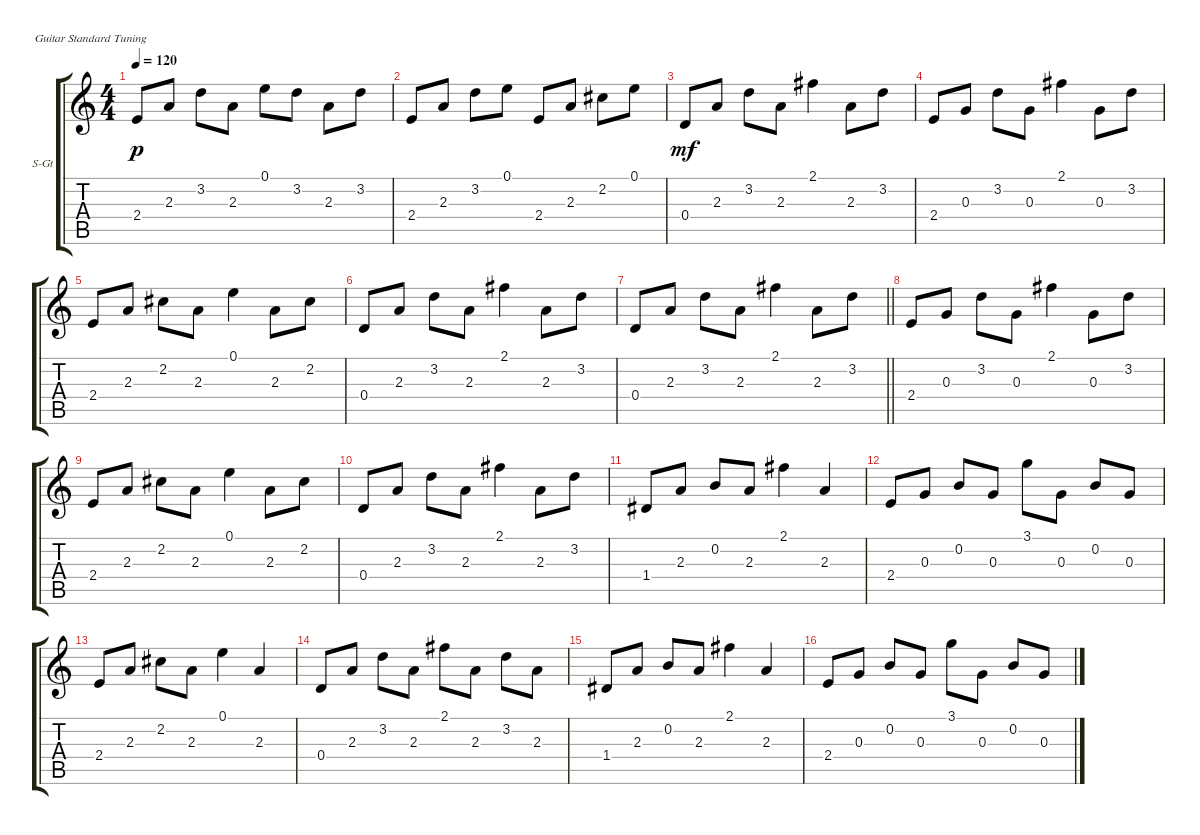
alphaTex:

\defaultSystemsLayout 4
\bracketExtendMode groupsimilarinstruments
\firstSystemTrackNameOrientation horizontal
\otherSystemsTrackNameOrientation horizontal
\track ("Steel Guitar" "S-Gt") {instrument acousticguitarsteel}
\staff {score tabs}
\tuning (E4 B3 G3 D3 A2 E2)
\ts (4 4)
\tempo 120
\clef g2
\ks c
2.4.8{dy p} 2.3.8 3.2.8 2.3.8 0.1.8 3.2.8 2.3.8 3.2.8 |
2.4.8 2.3.8 3.2.8 0.1.8 2.4.8 2.3.8 2.2.8 0.1.8 |
0.4.8{dy mf} 2.3.8 3.2.8 2.3.8 2.1.4 2.3.8 3.2.8 |
2.4.8 0.3.8 3.2.8 0.3.8 2.1.4 0.3.8 3.2.8 |
2.4.8 2.3.8 2.2.8 2.3.8 0.1.4 2.3.8 2.2.8 |
0.4.8 2.3.8 3.2.8 2.3.8 2.1.4 2.3.8 3.2.8 |
\barLineRight lightlight
0.4.8 2.3.8 3.2.8 2.3.8 2.1.4 2.3.8 3.2.8 |
2.4.8 0.3.8 3.2.8 0.3.8 2.1.4 0.3.8 3.2.8 |
2.4.8 2.3.8 2.2.8 2.3.8 0.1.4 2.3.8 2.2.8 |
0.4.8 2.3.8 3.2.8 2.3.8 2.1.4 2.3.8 3.2.8 |
1.4.8 2.3.8 0.2.8 2.3.8 2.1.4 2.3.4 |
2.4.8 0.3.8 0.2.8 0.3.8 3.1.8 0.3.8 0.2.8 0.3.8 |
2.4.8 2.3.8 2.2.8 2.3.8 0.1.4 2.3.4 |
0.4.8 2.3.8 3.2.8 2.3.8 2.1.8 2.3.8 3.2.8 2.3.8 |
1.4.8 2.3.8 0.2.8 2.3.8 2.1.4 2.3.4 |
2.4.8 0.3.8 0.2.8 0.3.8 3.1.8 0.3.8 0.2.8 0.3.8
